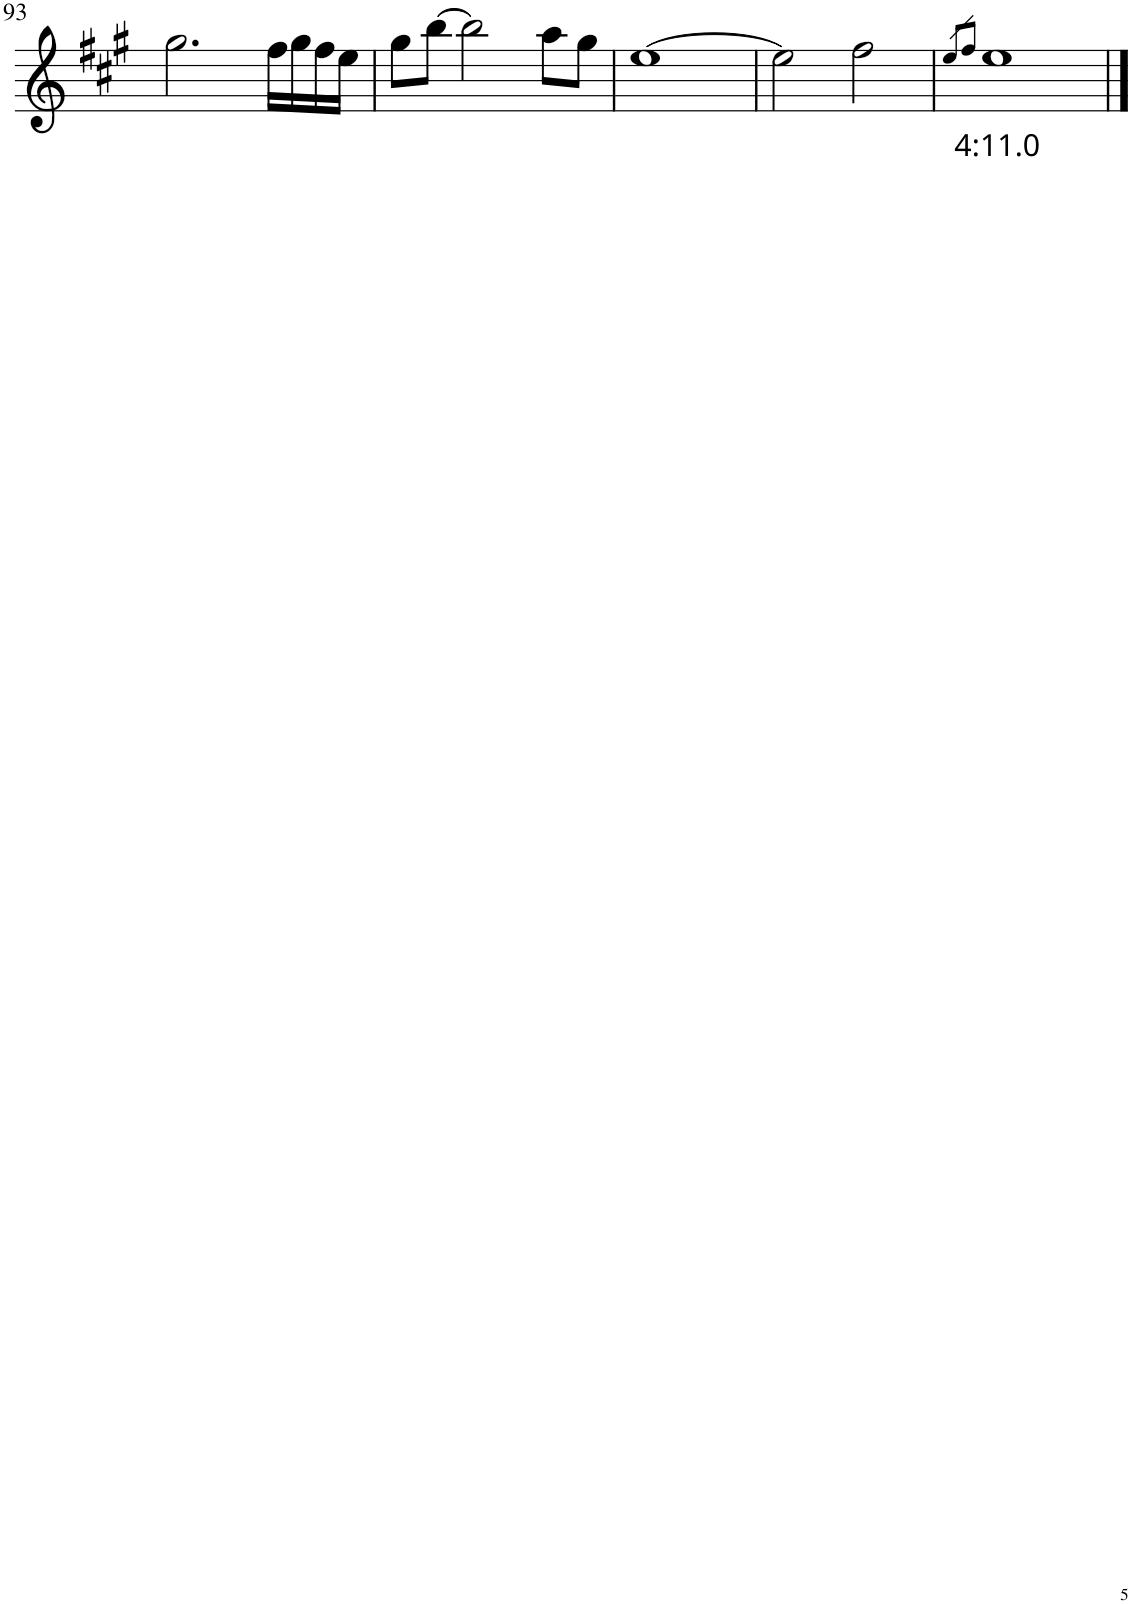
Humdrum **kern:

**kern	**text
*part1	*part1
*staff1	*staff1
*I"Voice	*
*I'V	*
!!LO:PB:g=z
*clefG2	*
*k[f#c#g#]	*
*M4/4	*
=93	=93
2.gg#\	.
16ff#\LL	.
16gg#\	.
16ff#\	.
16ee\JJ	.
=94	=94
8gg#\L	.
[8bb\J	.
2bb\]	.
8aa\L	.
8gg#\J	.
=95	=95
[1ee	.
=96	=96
2ee\]	.
2ff#\	.
=97	=97
8qee/L	.
8qff#/J	.
!	!LO:LY:b
1ee	4:11.0
==	==
*-	*-
